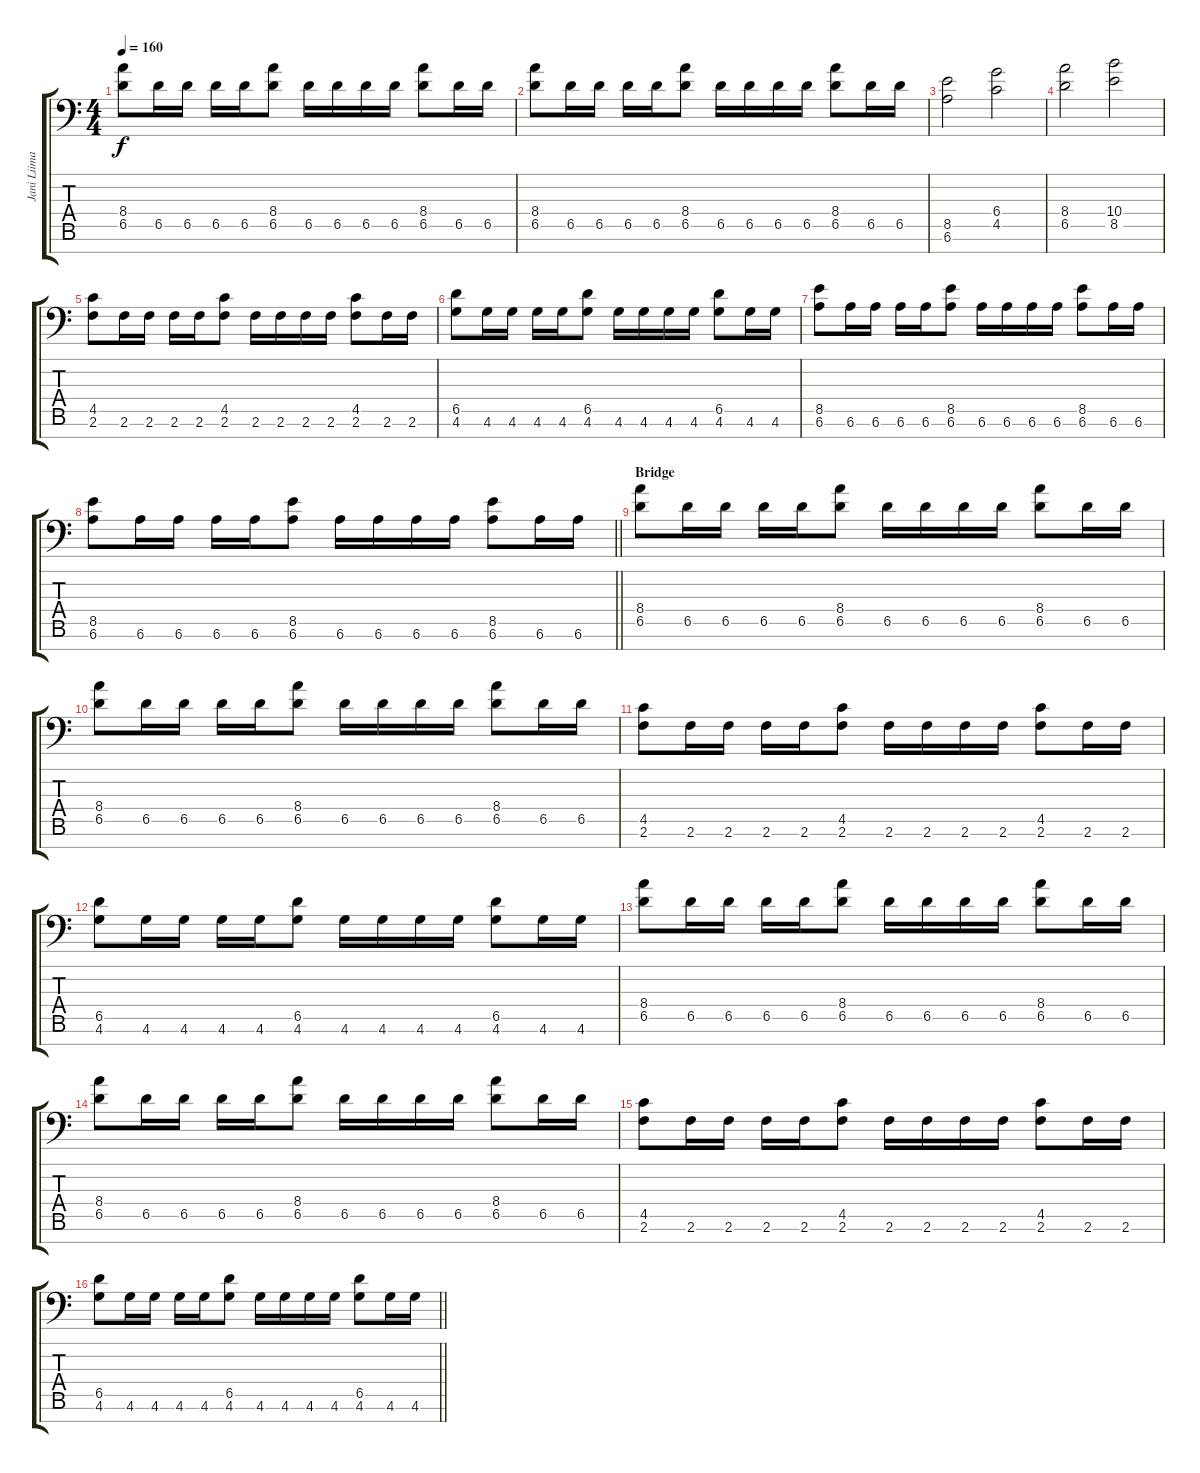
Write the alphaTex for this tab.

\track ("Jani Liimatainen" "Jani Liima") {instrument distortionguitar}
\staff {score tabs}
\tuning (Eb4 Bb3 Gb3 Db3 Ab2 Eb2 Bb1) {hide}
\ts (4 4)
\tempo 160
\clef f4
\ks c
(8.4 6.5).8{dy f} 6.5.16 6.5.16 6.5.16 6.5.16 (8.4 6.5).8 6.5.16 6.5.16 6.5.16 6.5.16 (8.4 6.5).8 6.5.16 6.5.16 |
(8.4 6.5).8 6.5.16 6.5.16 6.5.16 6.5.16 (8.4 6.5).8 6.5.16 6.5.16 6.5.16 6.5.16 (8.4 6.5).8 6.5.16 6.5.16 |
(8.5 6.6).2 (6.4 4.5).2 |
(8.4 6.5).2 (10.4 8.5).2 |
(4.5 2.6).8 2.6.16 2.6.16 2.6.16 2.6.16 (4.5 2.6).8 2.6.16 2.6.16 2.6.16 2.6.16 (4.5 2.6).8 2.6.16 2.6.16 |
(6.5 4.6).8 4.6.16 4.6.16 4.6.16 4.6.16 (6.5 4.6).8 4.6.16 4.6.16 4.6.16 4.6.16 (6.5 4.6).8 4.6.16 4.6.16 |
(8.5 6.6).8 6.6.16 6.6.16 6.6.16 6.6.16 (8.5 6.6).8 6.6.16 6.6.16 6.6.16 6.6.16 (8.5 6.6).8 6.6.16 6.6.16 |
\barLineRight lightlight
(8.5 6.6).8 6.6.16 6.6.16 6.6.16 6.6.16 (8.5 6.6).8 6.6.16 6.6.16 6.6.16 6.6.16 (8.5 6.6).8 6.6.16 6.6.16 |
\section ("" "Bridge")
(8.4 6.5).8 6.5.16 6.5.16 6.5.16 6.5.16 (8.4 6.5).8 6.5.16 6.5.16 6.5.16 6.5.16 (8.4 6.5).8 6.5.16 6.5.16 |
(8.4 6.5).8 6.5.16 6.5.16 6.5.16 6.5.16 (8.4 6.5).8 6.5.16 6.5.16 6.5.16 6.5.16 (8.4 6.5).8 6.5.16 6.5.16 |
(4.5 2.6).8 2.6.16 2.6.16 2.6.16 2.6.16 (4.5 2.6).8 2.6.16 2.6.16 2.6.16 2.6.16 (4.5 2.6).8 2.6.16 2.6.16 |
(6.5 4.6).8 4.6.16 4.6.16 4.6.16 4.6.16 (6.5 4.6).8 4.6.16 4.6.16 4.6.16 4.6.16 (6.5 4.6).8 4.6.16 4.6.16 |
(8.4 6.5).8 6.5.16 6.5.16 6.5.16 6.5.16 (8.4 6.5).8 6.5.16 6.5.16 6.5.16 6.5.16 (8.4 6.5).8 6.5.16 6.5.16 |
(8.4 6.5).8 6.5.16 6.5.16 6.5.16 6.5.16 (8.4 6.5).8 6.5.16 6.5.16 6.5.16 6.5.16 (8.4 6.5).8 6.5.16 6.5.16 |
(4.5 2.6).8 2.6.16 2.6.16 2.6.16 2.6.16 (4.5 2.6).8 2.6.16 2.6.16 2.6.16 2.6.16 (4.5 2.6).8 2.6.16 2.6.16 |
\barLineRight lightlight
(6.5 4.6).8 4.6.16 4.6.16 4.6.16 4.6.16 (6.5 4.6).8 4.6.16 4.6.16 4.6.16 4.6.16 (6.5 4.6).8 4.6.16 4.6.16
